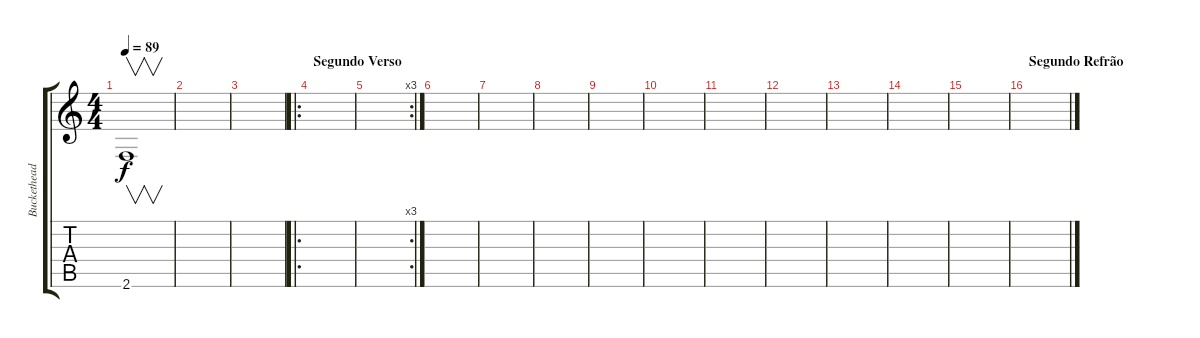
\track ("Buckethead" "Buckethead") {instrument distortionguitar}
\staff {score tabs}
\tuning (Eb4 Bb3 Gb3 Db3 Ab2 Eb2) {hide}
\ts (4 4)
\tempo 89
\clef g2
\ks c
2.6.1{v dy f} |
|
|
\ro
\section ("" "Segundo Verso")
|
\rc 3
|
|
|
|
|
|
|
|
|
|
|
\section ("" "Segundo Refrão")
